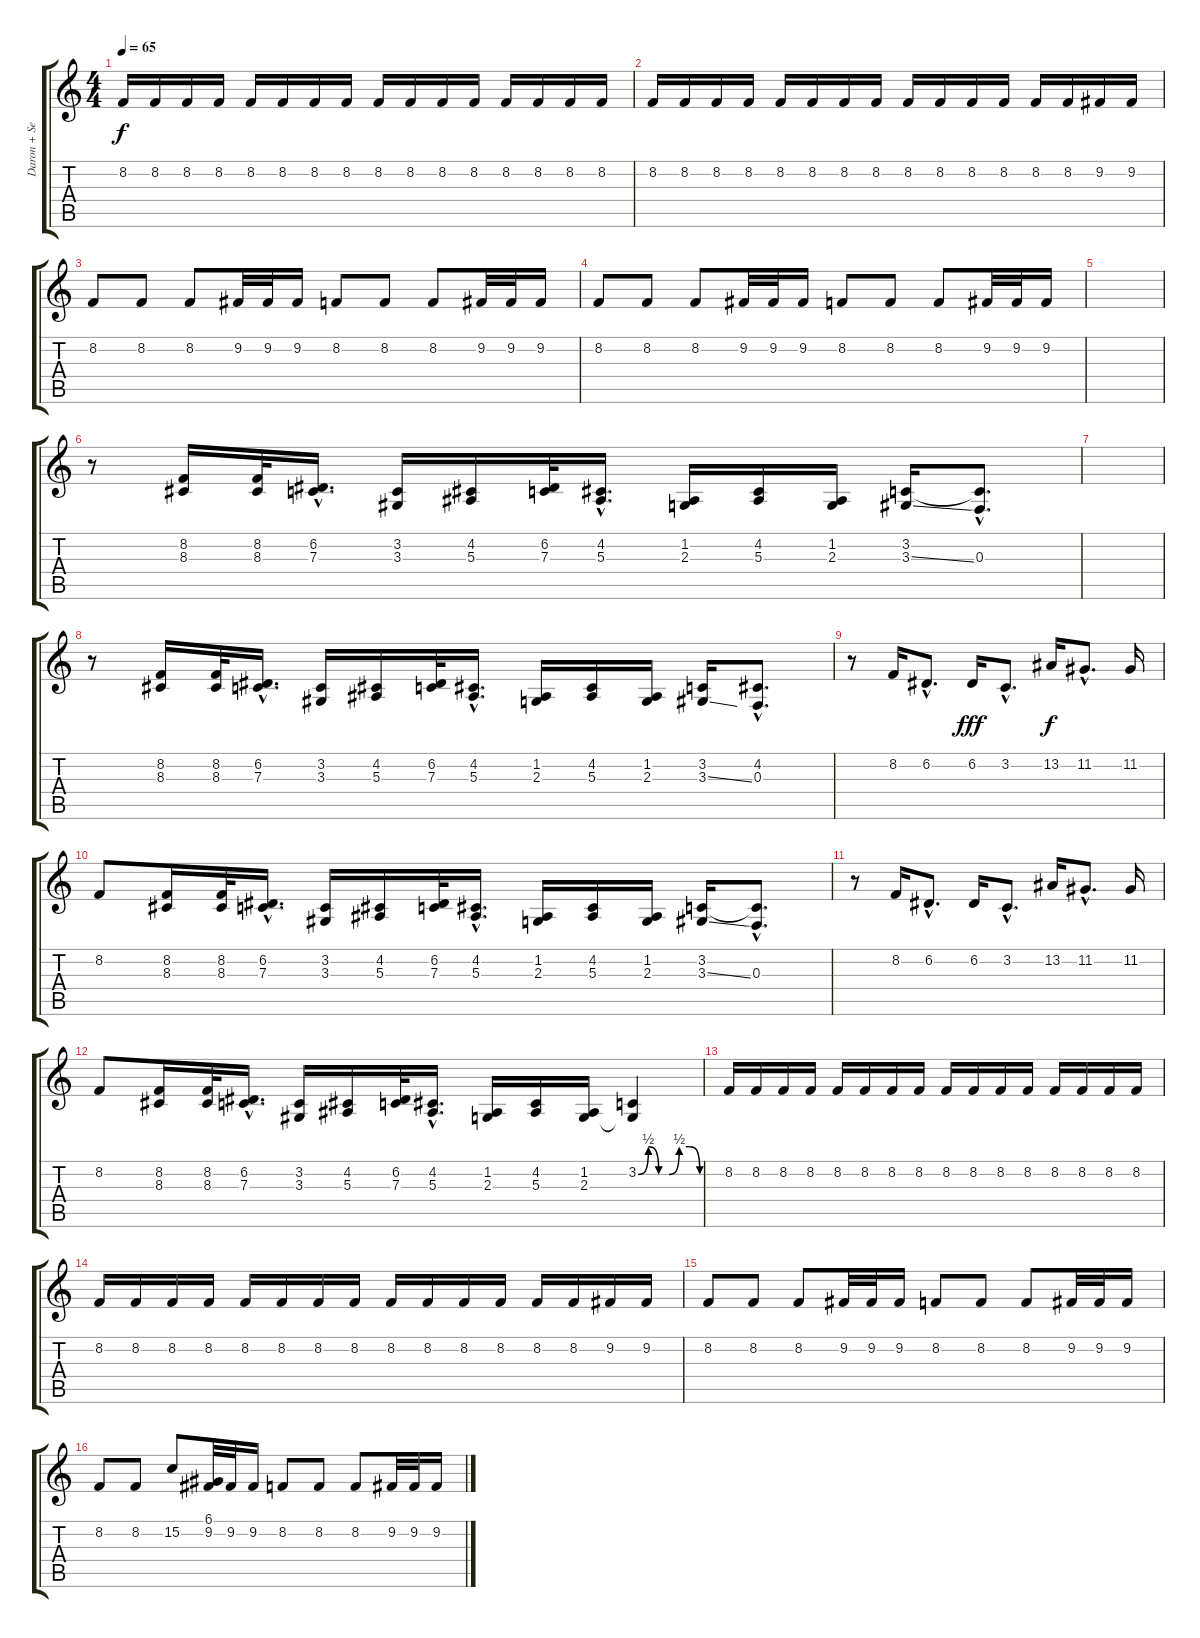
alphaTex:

\track ("Daron + Serj : Vocals" "Daron + Se") {instrument trumpet}
\staff {score tabs}
\tuning (D4 A3 F3 C3 G2 C2) {hide}
\ts (4 4)
\tempo 65
\clef g2
\ks c
8.2.16{dy f} 8.2.16 8.2.16 8.2.16 8.2.16 8.2.16 8.2.16 8.2.16 8.2.16 8.2.16 8.2.16 8.2.16 8.2.16 8.2.16 8.2.16 8.2.16 |
8.2.16 8.2.16 8.2.16 8.2.16 8.2.16 8.2.16 8.2.16 8.2.16 8.2.16 8.2.16 8.2.16 8.2.16 8.2.16 8.2.16 9.2.16 9.2.16 |
8.2.8 8.2.8 8.2.8 9.2.32 9.2.32 9.2.16 8.2.8 8.2.8 8.2.8 9.2.32 9.2.32 9.2.16 |
8.2.8 8.2.8 8.2.8 9.2.32 9.2.32 9.2.16 8.2.8 8.2.8 8.2.8 9.2.32 9.2.32 9.2.16 |
|
r.8 (8.2 8.3).16 (8.2 8.3).32 (6.2{hac} 7.3{hac}).16{d} (3.2 3.3).16 (4.2 5.3).16 (6.2 7.3).32 (4.2{hac} 5.3{hac}).16{d} (1.2 2.3).16 (4.2 5.3).16 (1.2 2.3).16 (3.2 3.3{ss}).16 (3.2{hac t} 0.3{hac}).8{d} |
|
r.8 (8.2 8.3).16 (8.2 8.3).32 (6.2{hac} 7.3{hac}).16{d} (3.2 3.3).16 (4.2 5.3).16 (6.2 7.3).32 (4.2{hac} 5.3{hac}).16{d} (1.2 2.3).16 (4.2 5.3).16 (1.2 2.3).16 (3.2 3.3{ss}).16 (4.2{hac} 0.3{hac}).8{d} |
r.8 8.2.16 6.2{hac}.8{d} 6.2.16{dy fff} 3.2{hac}.8{d} 13.2.16{dy f} 11.2{hac}.8{d} 11.2.16 |
8.2.8 (8.2 8.3).16 (8.2 8.3).32 (6.2{hac} 7.3{hac}).16{d} (3.2 3.3).16 (4.2 5.3).16 (6.2 7.3).32 (4.2{hac} 5.3{hac}).16{d} (1.2 2.3).16 (4.2 5.3).16 (1.2 2.3).16 (3.2 3.3{ss}).16 (3.2{hac t} 0.3{hac}).8{d} |
r.8 8.2.16 6.2{hac}.8{d} 6.2.16 3.2{hac}.8{d} 13.2.16 11.2{hac}.8{d} 11.2.16 |
8.2.8 (8.2 8.3).16 (8.2 8.3).32 (6.2{hac} 7.3{hac}).16{d} (3.2 3.3).16 (4.2 5.3).16 (6.2 7.3).32 (4.2{hac} 5.3{hac}).16{d} (1.2 2.3).16 (4.2 5.3).16 (1.2 2.3).16 (3.2{be (custom 0 0 10 2 20 0 30 0 40 2 50 2 60 0)} 2.3{t}).4 |
8.2.16 8.2.16 8.2.16 8.2.16 8.2.16 8.2.16 8.2.16 8.2.16 8.2.16 8.2.16 8.2.16 8.2.16 8.2.16 8.2.16 8.2.16 8.2.16 |
8.2.16 8.2.16 8.2.16 8.2.16 8.2.16 8.2.16 8.2.16 8.2.16 8.2.16 8.2.16 8.2.16 8.2.16 8.2.16 8.2.16 9.2.16 9.2.16 |
8.2.8 8.2.8 8.2.8 9.2.32 9.2.32 9.2.16 8.2.8 8.2.8 8.2.8 9.2.32 9.2.32 9.2.16 |
8.2.8 8.2.8 15.2.8 (6.1 9.2).32 9.2.32 9.2.16 8.2.8 8.2.8 8.2.8 9.2.32 9.2.32 9.2.16
